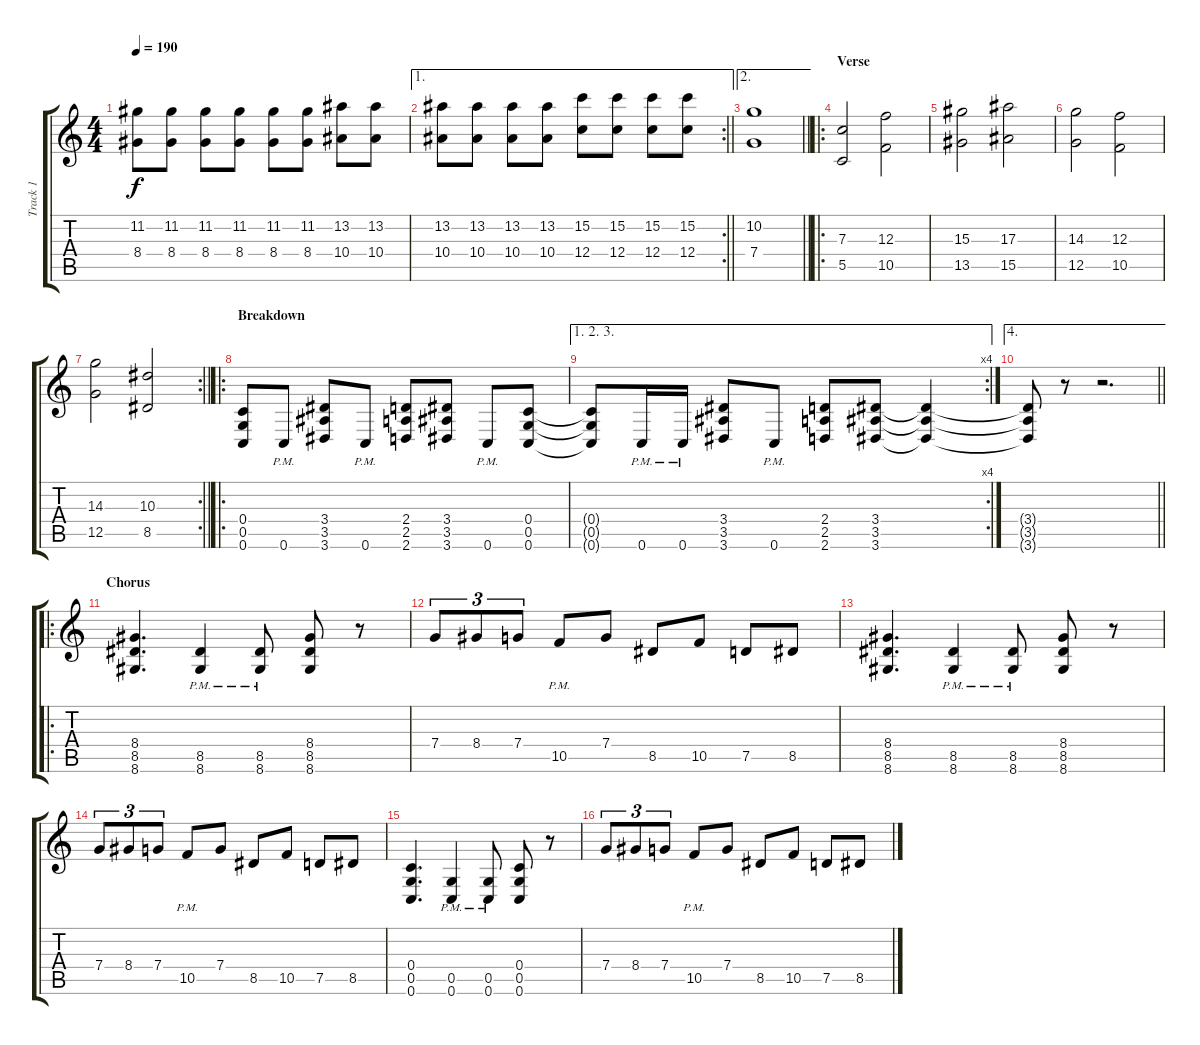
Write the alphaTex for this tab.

\track ("Track 1" "Track 1") {instrument distortionguitar}
\staff {score tabs}
\tuning (D4 A3 F3 C3 G2 C2) {hide}
\ts (4 4)
\tempo 190
\clef g2
\ks c
(11.2 8.4).8{dy f} (11.2 8.4).8 (11.2 8.4).8 (11.2 8.4).8 (11.2 8.4).8 (11.2 8.4).8 (13.2 10.4).8 (13.2 10.4).8 |
\ae 1
\rc 2
\barLineRight lightlight
(13.2 10.4).8 (13.2 10.4).8 (13.2 10.4).8 (13.2 10.4).8 (15.2 12.4).8 (15.2 12.4).8 (15.2 12.4).8 (15.2 12.4).8 |
\ae 2
\barLineRight lightlight
(10.2 7.4).1 |
\ro
\section ("" "Verse")
(7.3 5.5).2 (12.3 10.5).2 |
(15.3 13.5).2 (17.3 15.5).2 |
(14.3 12.5).2 (12.3 10.5).2 |
\rc 2
\barLineRight lightlight
(14.3 12.5).2 (10.3 8.5).2 |
\ro
\section ("" "Breakdown")
(0.4 0.5 0.6).8 0.6{pm}.8 (3.4 3.5 3.6).8 0.6{pm}.8 (2.4 2.5 2.6).8 (3.4 3.5 3.6).8 0.6{pm}.8 (0.4 0.5 0.6).8 |
\ae (1 2 3)
\rc 4
(0.4{t} 0.5{t} 0.6{t}).8 0.6{pm}.16 0.6{pm}.16 (3.4 3.5 3.6).8 0.6{pm}.8 (2.4 2.5 2.6).8 (3.4 3.5 3.6).8 (3.4{t} 3.5{t} 3.6{t}).4 |
\ae 4
\barLineRight lightlight
(3.4{t} 3.5{t} 3.6{t}).8 r.8 r.2{d} |
\ro
\section ("" "Chorus")
(8.4 8.5 8.6).4{d volume 13} (8.5{pm} 8.6{pm}).4 (8.5{pm} 8.6{pm}).8 (8.4 8.5 8.6).8 r.8 |
7.4.8{tu (3 2)} 8.4.8{tu (3 2)} 7.4.8{tu (3 2)} 10.5{pm}.8 7.4.8 8.5.8 10.5.8 7.5.8 8.5.8 |
(8.4 8.5 8.6).4{d} (8.5{pm} 8.6{pm}).4 (8.5{pm} 8.6{pm}).8 (8.4 8.5 8.6).8 r.8 |
7.4.8{tu (3 2)} 8.4.8{tu (3 2)} 7.4.8{tu (3 2)} 10.5{pm}.8 7.4.8 8.5.8 10.5.8 7.5.8 8.5.8 |
(0.4 0.5 0.6).4{d} (0.5{pm} 0.6{pm}).4 (0.5{pm} 0.6{pm}).8 (0.4 0.5 0.6).8 r.8 |
7.4.8{tu (3 2)} 8.4.8{tu (3 2)} 7.4.8{tu (3 2)} 10.5{pm}.8 7.4.8 8.5.8 10.5.8 7.5.8 8.5.8
